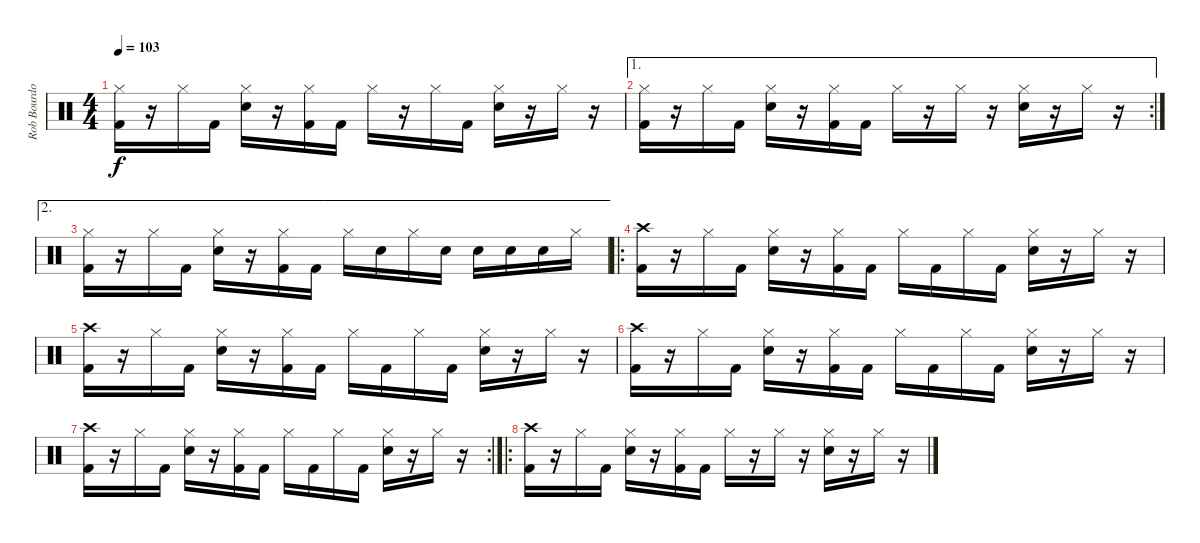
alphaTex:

\track ("Rob Bourdon" "Rob Bourdo") {instrument percussion}
\staff {score}
\articulation defaults
\ts (4 4)
\tempo 103
\clef neutral
\ks c
("Hi-Hat (closed)" "Kick (hit) 2").16{dy f} r.16 "Hi-Hat (closed)".16 "Kick (hit) 2".16 ("Hi-Hat (closed)" "Snare (hit) 2").16 r.16 ("Hi-Hat (closed)" "Kick (hit) 2").16 "Kick (hit) 2".16 "Hi-Hat (closed)".16 r.16 "Hi-Hat (closed)".16 "Kick (hit) 2".16 ("Hi-Hat (closed)" "Snare (hit) 2").16 r.16 "Hi-Hat (closed)".16 r.16 |
\ae 1
\rc 2
("Hi-Hat (closed)" "Kick (hit) 2").16 r.16 "Hi-Hat (closed)".16 "Kick (hit) 2".16 ("Hi-Hat (closed)" "Snare (hit) 2").16 r.16 ("Hi-Hat (closed)" "Kick (hit) 2").16 "Kick (hit) 2".16 "Hi-Hat (closed)".16 r.16 "Hi-Hat (closed)".16 r.16 ("Hi-Hat (closed)" "Snare (hit) 2").16 r.16 "Hi-Hat (closed)".16 r.16 |
\ae 2
("Hi-Hat (closed)" "Kick (hit) 2").16 r.16 "Hi-Hat (closed)".16 "Kick (hit) 2".16 ("Hi-Hat (closed)" "Snare (hit) 2").16 r.16 ("Hi-Hat (closed)" "Kick (hit) 2").16 "Kick (hit) 2".16 "Hi-Hat (closed)".16 "Snare (hit) 2".16 "Hi-Hat (closed)".16 "Snare (hit) 2".16 "Snare (hit) 2".16 "Snare (hit) 2".16 "Snare (hit) 2".16 "Hi-Hat (closed)".16 |
\ro
("Crash high (hit)" "Kick (hit) 2").16 r.16 "Hi-Hat (closed)".16 "Kick (hit) 2".16 ("Hi-Hat (closed)" "Snare (hit) 2").16 r.16 ("Hi-Hat (closed)" "Kick (hit) 2").16 "Kick (hit) 2".16 "Hi-Hat (closed)".16 "Kick (hit) 2".16 "Hi-Hat (closed)".16 "Kick (hit) 2".16 ("Hi-Hat (closed)" "Snare (hit) 2").16 r.16 "Hi-Hat (closed)".16 r.16 |
("Crash high (hit)" "Kick (hit) 2").16 r.16 "Hi-Hat (closed)".16 "Kick (hit) 2".16 ("Hi-Hat (closed)" "Snare (hit) 2").16 r.16 ("Hi-Hat (closed)" "Kick (hit) 2").16 "Kick (hit) 2".16 "Hi-Hat (closed)".16 "Kick (hit) 2".16 "Hi-Hat (closed)".16 "Kick (hit) 2".16 ("Hi-Hat (closed)" "Snare (hit) 2").16 r.16 "Hi-Hat (closed)".16 r.16 |
("Crash high (hit)" "Kick (hit) 2").16 r.16 "Hi-Hat (closed)".16 "Kick (hit) 2".16 ("Hi-Hat (closed)" "Snare (hit) 2").16 r.16 ("Hi-Hat (closed)" "Kick (hit) 2").16 "Kick (hit) 2".16 "Hi-Hat (closed)".16 "Kick (hit) 2".16 "Hi-Hat (closed)".16 "Kick (hit) 2".16 ("Hi-Hat (closed)" "Snare (hit) 2").16 r.16 "Hi-Hat (closed)".16 r.16 |
\rc 2
("Crash high (hit)" "Kick (hit) 2").16 r.16 "Hi-Hat (closed)".16 "Kick (hit) 2".16 ("Hi-Hat (closed)" "Snare (hit) 2").16 r.16 ("Hi-Hat (closed)" "Kick (hit) 2").16 "Kick (hit) 2".16 "Hi-Hat (closed)".16 "Kick (hit) 2".16 "Hi-Hat (closed)".16 "Kick (hit) 2".16 ("Hi-Hat (closed)" "Snare (hit) 2").16 r.16 "Hi-Hat (closed)".16 r.16 |
\ro
("Crash high (hit)" "Kick (hit) 2").16 r.16 "Hi-Hat (closed)".16 "Kick (hit) 2".16 ("Hi-Hat (closed)" "Snare (hit) 2").16 r.16 ("Hi-Hat (closed)" "Kick (hit) 2").16 "Kick (hit) 2".16 "Hi-Hat (closed)".16 r.16 "Hi-Hat (closed)".16 r.16 ("Hi-Hat (closed)" "Snare (hit) 2").16 r.16 "Hi-Hat (closed)".16 r.16
